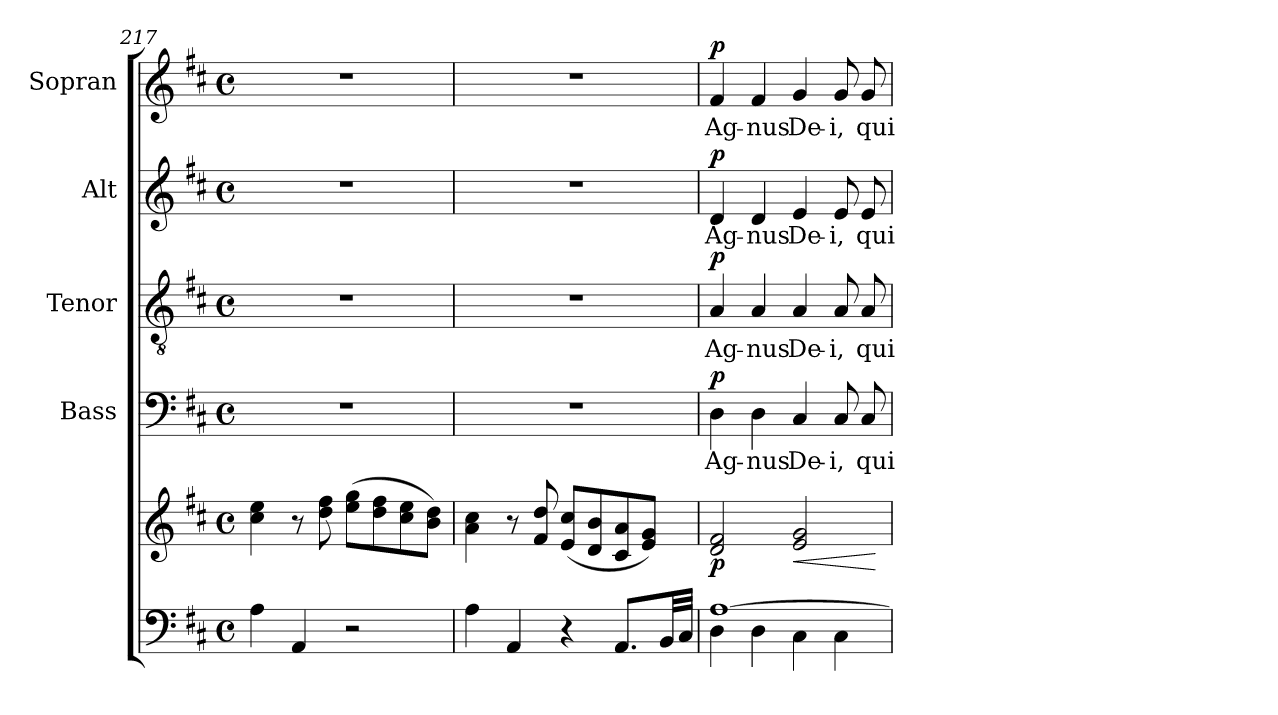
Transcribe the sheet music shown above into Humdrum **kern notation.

**kern	**kern	**dynam	**kern	**text	**dynam	**kern	**text	**dynam	**kern	**text	**dynam	**kern	**text	**dynam
*part5	*part5	*part5	*part4	*part4	*part4	*part3	*part3	*part3	*part2	*part2	*part2	*part1	*part1	*part1
*staff6	*staff5	*staff5/6	*staff4	*staff4	*staff4	*staff3	*staff3	*staff3	*staff2	*staff2	*staff2	*staff1	*staff1	*staff1
*	*	*	*I"Bass	*	*	*I"Tenor	*	*	*I"Alt	*	*	*I"Sopran	*	*
*	*	*	*I'B.	*	*	*I'T.	*	*	*I'A.	*	*	*I'S.	*	*
*clefF4	*clefG2	*	*clefF4	*	*	*clefGv2	*	*	*clefG2	*	*	*clefG2	*	*
*k[f#c#]	*k[f#c#]	*	*k[f#c#]	*	*	*k[f#c#]	*	*	*k[f#c#]	*	*	*k[f#c#]	*	*
*D:	*D:	*	*D:	*	*	*D:	*	*	*D:	*	*	*D:	*	*
*M4/4	*M4/4	*	*M4/4	*	*	*M4/4	*	*	*M4/4	*	*	*M4/4	*	*
*met(c)	*met(c)	*	*met(c)	*	*	*met(c)	*	*	*met(c)	*	*	*met(c)	*	*
=217	=217	=217	=217	=217	=217	=217	=217	=217	=217	=217	=217	=217	=217	=217
4A\	4cc#\ 4ee\	.	1r	.	.	1r	.	.	1r	.	.	1r	.	.
4AA/	8r	.	.	.	.	.	.	.	.	.	.	.	.	.
.	8dd\ 8ff#\	.	.	.	.	.	.	.	.	.	.	.	.	.
2r	(>8ee\ 8gg\L	.	.	.	.	.	.	.	.	.	.	.	.	.
.	8dd\ 8ff#\	.	.	.	.	.	.	.	.	.	.	.	.	.
.	8cc#\ 8ee\	.	.	.	.	.	.	.	.	.	.	.	.	.
.	8b\ 8dd\J)	.	.	.	.	.	.	.	.	.	.	.	.	.
=218	=218	=218	=218	=218	=218	=218	=218	=218	=218	=218	=218	=218	=218	=218
4A\	4a\ 4cc#\	.	1r	.	.	1r	.	.	1r	.	.	1r	.	.
4AA/	8r	.	.	.	.	.	.	.	.	.	.	.	.	.
.	8f#/ 8dd/	.	.	.	.	.	.	.	.	.	.	.	.	.
4r	(<8e/ 8cc#/L	.	.	.	.	.	.	.	.	.	.	.	.	.
.	8d/ 8b/	.	.	.	.	.	.	.	.	.	.	.	.	.
8.AA/L	8c#/ 8a/	.	.	.	.	.	.	.	.	.	.	.	.	.
.	8e/ 8g/J)	.	.	.	.	.	.	.	.	.	.	.	.	.
32BB/LL	.	.	.	.	.	.	.	.	.	.	.	.	.	.
32C#/JJJ	.	.	.	.	.	.	.	.	.	.	.	.	.	.
=219	=219	=219	=219	=219	=219	=219	=219	=219	=219	=219	=219	=219	=219	=219
*^	*	*	*	*	*	*	*	*	*	*	*	*	*	*
!	!	!	!LO:DY:b	!	!LO:LY:b	!LO:DY:a	!	!LO:LY:b	!LO:DY:a	!	!LO:LY:b	!LO:DY:a	!	!LO:LY:b	!LO:DY:a
[>1A	4D\	2d/ 2f#/	p	4D\	Ag-	p	4A/	Ag-	p	4d/	Ag-	p	4f#/	Ag-	p
!	!	!	!	!	!LO:LY:b	!	!	!LO:LY:b	!	!	!LO:LY:b	!	!	!LO:LY:b	!
.	4D\	.	.	4D\	-nus	.	4A/	-nus	.	4d/	-nus	.	4f#/	-nus	.
!	!	!	!LO:HP:b	!	!LO:LY:b	!	!	!LO:LY:b	!	!	!LO:LY:b	!	!	!LO:LY:b	!
.	4C#\	2e/ 2g/	<	4C#/	De-	.	4A/	De-	.	4e/	De-	.	4g/	De-	.
!	!	!	!	!	!LO:LY:b	!	!	!LO:LY:b	!	!	!LO:LY:b	!	!	!LO:LY:b	!
.	4C#\	.	.	8C#/	-i,	.	8A/	-i,	.	8e/	-i,	.	8g/	-i,	.
!	!	!	!	!	!LO:LY:b	!	!	!LO:LY:b	!	!	!LO:LY:b	!	!	!LO:LY:b	!
.	.	.	.	8C#/	qui	.	8A/	qui	.	8e/	qui	.	8g/	qui	.
*v	*v	*	*	*	*	*	*	*	*	*	*	*	*	*	*
.	.	[	.	.	.	.	.	.	.	.	.	.	.	.
=	=	=	=	=	=	=	=	=	=	=	=	=	=	=
*-	*-	*-	*-	*-	*-	*-	*-	*-	*-	*-	*-	*-	*-	*-
